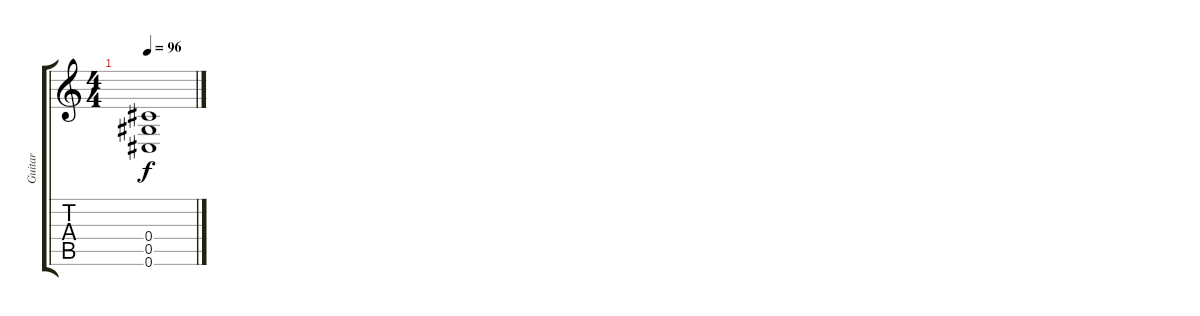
\track ("Guitar" "Guitar") {instrument distortionguitar}
\staff {score tabs}
\tuning (Eb4 Bb3 Gb3 Db3 Ab2 Db2) {hide}
\ts (4 4)
\tempo 96
\clef g2
\ks c
(0.4{t} 0.5{t} 0.6{t}).1{dy f}
